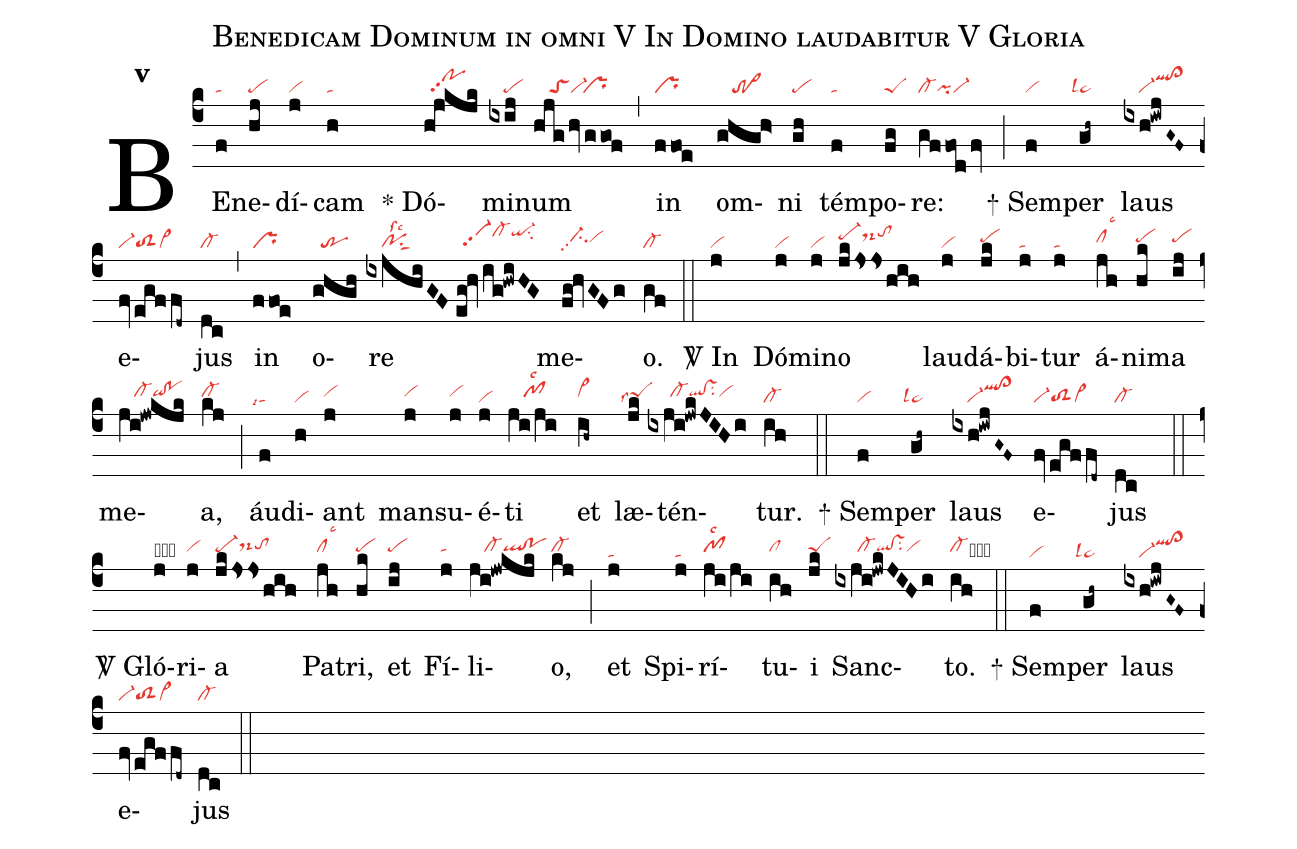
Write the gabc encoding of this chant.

name:Benedicam Dominum in omni V In Domino laudabitur V Gloria;
office-part:re;
mode:5;
nabc-lines:1;
%%
initial-style: 1;
name: Benedicam Dominum;
mode: 5;
office-part: Responsorium;
annotation: Resp.;
annotation: v;
nabc-lines:1;
%%
(c4) BE(f|ta)ne(hj|pe)dí(j|vi)cam(h|ta) <sp>*</sp> Dó(h@j@kjk|//pohjpp2)mi(ixij|////pe)num(hjg/hv/ggof|////toSvi-`pr) (,) in(ffoe|pr) om(ghgh>|////tr>)ni(gh|pe) tém(f|ta)po(fg|peS)re:(gffod/fv|cl-pivi-) (;)
<sp>+</sp> Sem(f|vi)per(gh~|``ta>lsl1) laus(ixh!iwjG~F~|////vi-qlhj!cl>hj) e(fv/egffd~|vi-toS2vi>)jus(dc|cl-) (,) in(ffoe|pr) o(ghgh|//tr)re(ixjhiGF|////posu1sut1lssc2|//eg!hv/ig!hwiHG|//vi-hgpp2cl-hjqi-hjsu2) me(fg!hvGFg|//ci-hhpp2vihh)o.(gf|cl-) (::)

<sp>V/</sp> In(j|vi) Dó(j|vi)mi(j|vi)no(jk/jsshih|pe-hids-hitohj) lau(j|vi)dá(jk|pehh)bi(j|ta)tur(j|ta) á(jh|clhhlsc3)ni(hk|pehh)ma(ij|pehh) me(ji!jwkjk|////cl-hhqihh!pohh)a,(kj|cl-hh) (;) áu(f|``talsi7)di(h|vi)ant(j|vihh) man(j|vihh)su(j|vihh)é(j|vi)ti(ji/ji|////pf1hhlsc2) et(ih~|vi>hh) læ(jk|``peShhlss7)tén(ixji!jwkJIHi|//////cl-hhqlhh!vshhsu2vihh)tur.(ih|cl-) (::)
<sp>+</sp> Sem(f|vi)per(gh~|``ta>lsl1) laus(ixh!iwjG~F~|////vi-qlhj!cl>hj) e(fv/egffd~|vi-toS2vi>)jus(dc|cl-) (::)

<sp>V/</sp> Gló(j|obvihh)ri(j|vihh)a(jk/jss/hih|pe-hhds-hitohi) Pa(jh|clhhlsc3)tri,(hk|pehh) et(ij|pehh) Fí(j|tahh)li(ji!jwkjk|////cl-hhqlhh!pohh)o,(kj|cl-hh) (;) et(j|ta) Spi(j|ta)rí(ji/ji|pf1hhlsc2)tu(ih|clhh)i(jk|peShh) Sanc(ixji!jwkJIHi|//////cl-hhqlhh!vshhsu2vihh)to.(ih|cl-hhcb) (::)
<sp>+</sp> Sem(f|vi)per(gh~|``ta>lsl1) laus(ixh!iwjG~F~|////vi-qlhj!cl>hj) e(fv/egffd~|vi-toS2vi>)jus(dc|cl-) (::)
